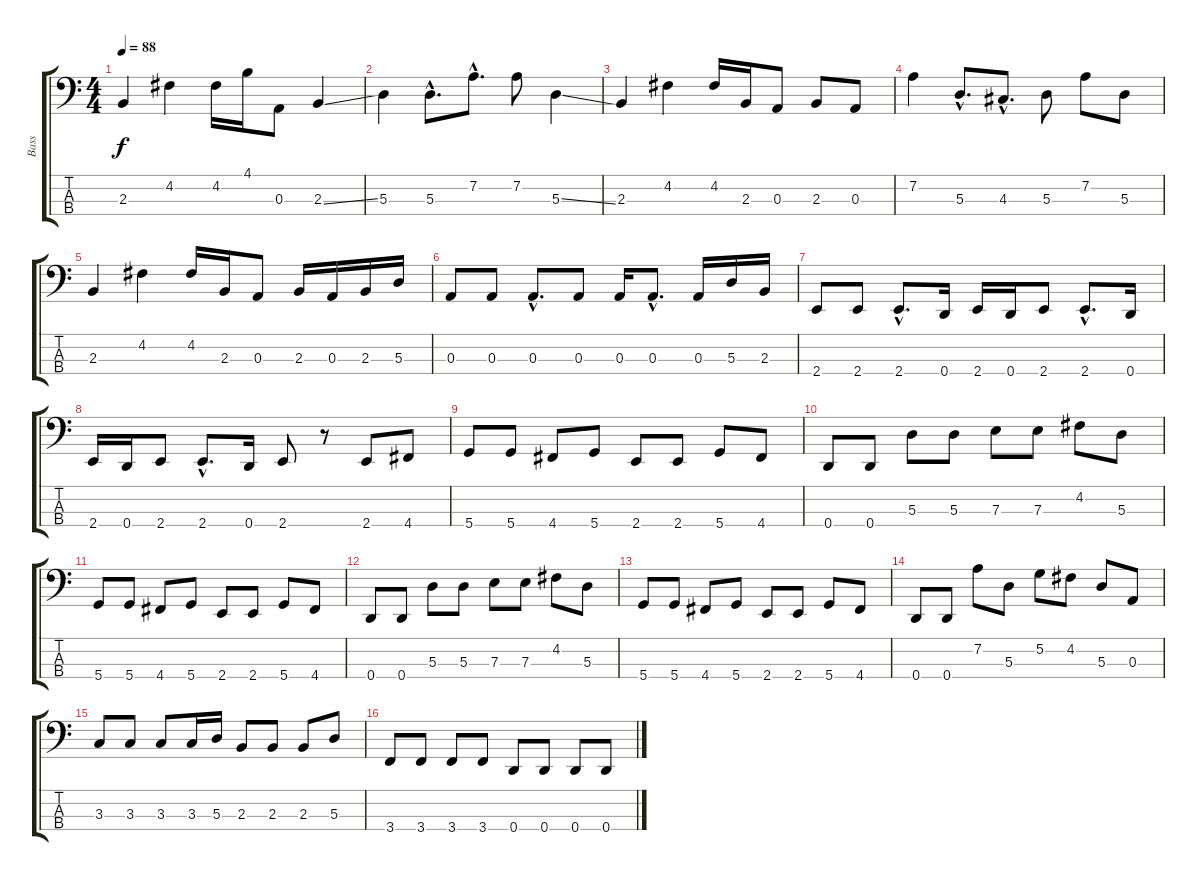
\track ("Bass" "Bass") {instrument electricbassfinger}
\staff {score tabs}
\tuning (G2 D2 A1 D1) {hide}
\ts (4 4)
\tempo 88
\clef f4
\ks c
2.3.4{dy f} 4.2.4 4.2.16 4.1.16 0.3.8 2.3{ss}.4 |
5.3.4 5.3{hac}.8{d} 7.2{hac}.8{d} 7.2.8 5.3{ss}.4 |
2.3.4 4.2.4 4.2.16 2.3.16 0.3.8 2.3.8 0.3.8 |
7.2.4 5.3{hac}.8{d} 4.3{hac}.8{d} 5.3.8 7.2.8 5.3.8 |
2.3.4 4.2.4 4.2.16 2.3.16 0.3.8 2.3.16 0.3.16 2.3.16 5.3.16 |
0.3.8 0.3.8 0.3{hac}.8{d} 0.3.8 0.3.16 0.3{hac}.8{d} 0.3.16 5.3.16 2.3.16 |
2.4.8 2.4.8 2.4{hac}.8{d} 0.4.16 2.4.16 0.4.16 2.4.8 2.4{hac}.8{d} 0.4.16 |
2.4.16 0.4.16 2.4.8 2.4{hac}.8{d} 0.4.16 2.4.8 r.8 2.4.8 4.4.8 |
5.4.8 5.4.8 4.4.8 5.4.8 2.4.8 2.4.8 5.4.8 4.4.8 |
0.4.8 0.4.8 5.3.8 5.3.8 7.3.8 7.3.8 4.2.8 5.3.8 |
5.4.8 5.4.8 4.4.8 5.4.8 2.4.8 2.4.8 5.4.8 4.4.8 |
0.4.8 0.4.8 5.3.8 5.3.8 7.3.8 7.3.8 4.2.8 5.3.8 |
5.4.8 5.4.8 4.4.8 5.4.8 2.4.8 2.4.8 5.4.8 4.4.8 |
0.4.8 0.4.8 7.2.8 5.3.8 5.2.8 4.2.8 5.3.8 0.3.8 |
3.3.8 3.3.8 3.3.8 3.3.16 5.3.16 2.3.8 2.3.8 2.3.8 5.3.8 |
3.4.8 3.4.8 3.4.8 3.4.8 0.4.8 0.4.8 0.4.8 0.4.8
